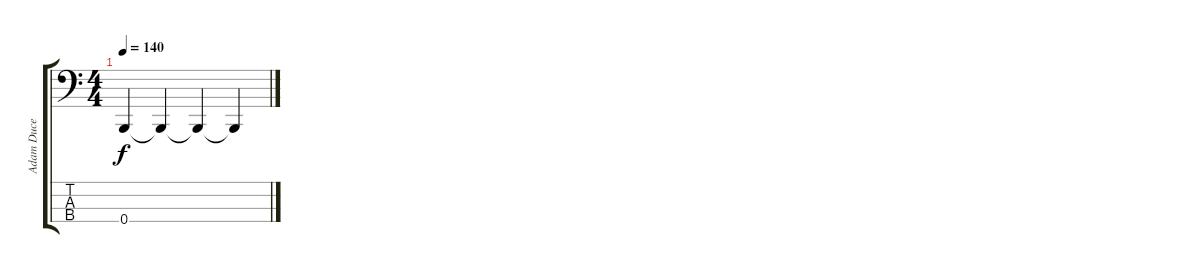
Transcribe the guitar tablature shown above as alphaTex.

\track ("Adam Duce" "Adam Duce") {instrument electricbasspick}
\staff {score tabs}
\tuning (E2 B1 Gb1 B0) {hide}
\ts (4 4)
\tempo 140
\clef f4
\ks c
0.4{t}.4{dy f} 0.4{t}.4 0.4{t}.4 0.4{t}.4
